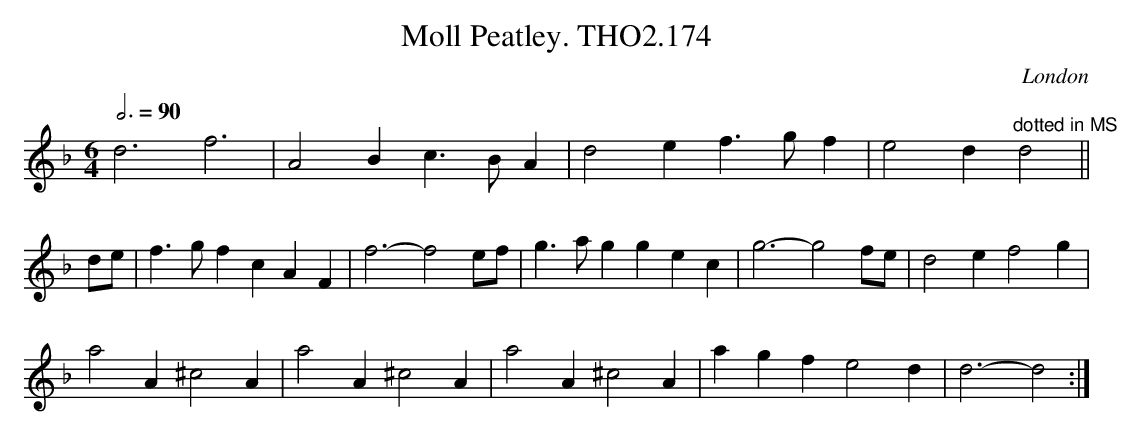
X:1
T:Moll Peatley. THO2.174
O:London
M:6/4
L:1/8
Q:3/4=90
K:Dmin
d6 f6|A4B2 c3B A2|d4e2 f3g f2|e4 d2 "^dotted in MS"d4||
de|f3g f2c2 A2F2|f6-f4 ef|g3a g2g2 e2c2|g6-g4 fe|d4 e2 f4 g2|
a4A2 ^c4A2|a4A2 ^c4A2|a4A2 ^c4A2|a2g2f2 e4d2|d6-d4:|
